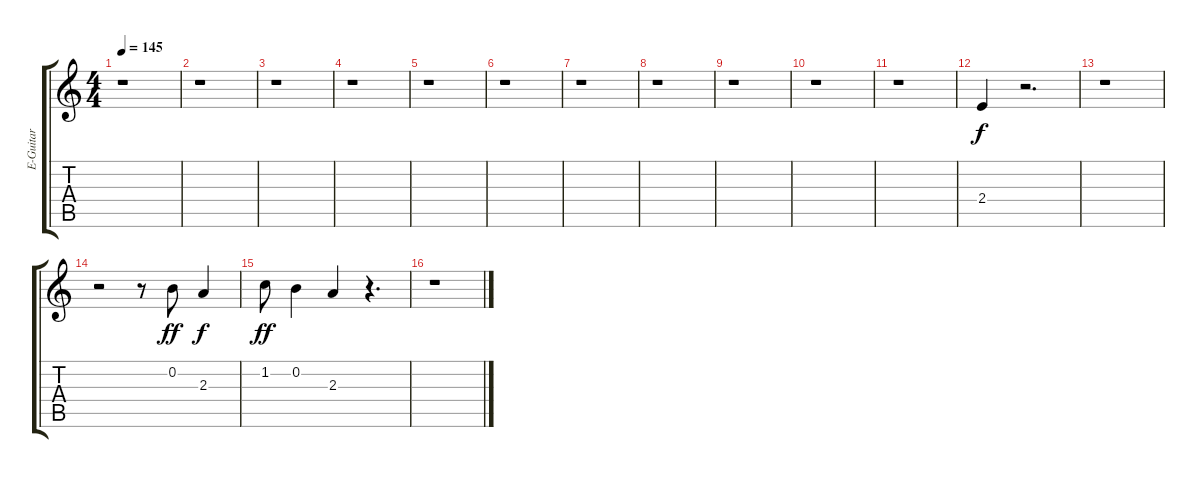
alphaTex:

\track ("E-Guitar" "E-Guitar") {instrument electricguitarjazz}
\staff {score tabs}
\tuning (E4 B3 G3 D3 A2 E2) {hide}
\ts (4 4)
\tempo 145
\clef g2
\ks c
r.1{dy fff} |
r.1 |
r.1 |
r.1 |
r.1 |
r.1 |
r.1 |
r.1 |
r.1 |
r.1 |
r.1 |
2.4.4{dy f} r.2{d} |
r.1 |
r.2 r.8 0.2.8{dy ff} 2.3.4{dy f} |
1.2.8{dy ff} 0.2.4 2.3.4 r.4{d} |
r.1
